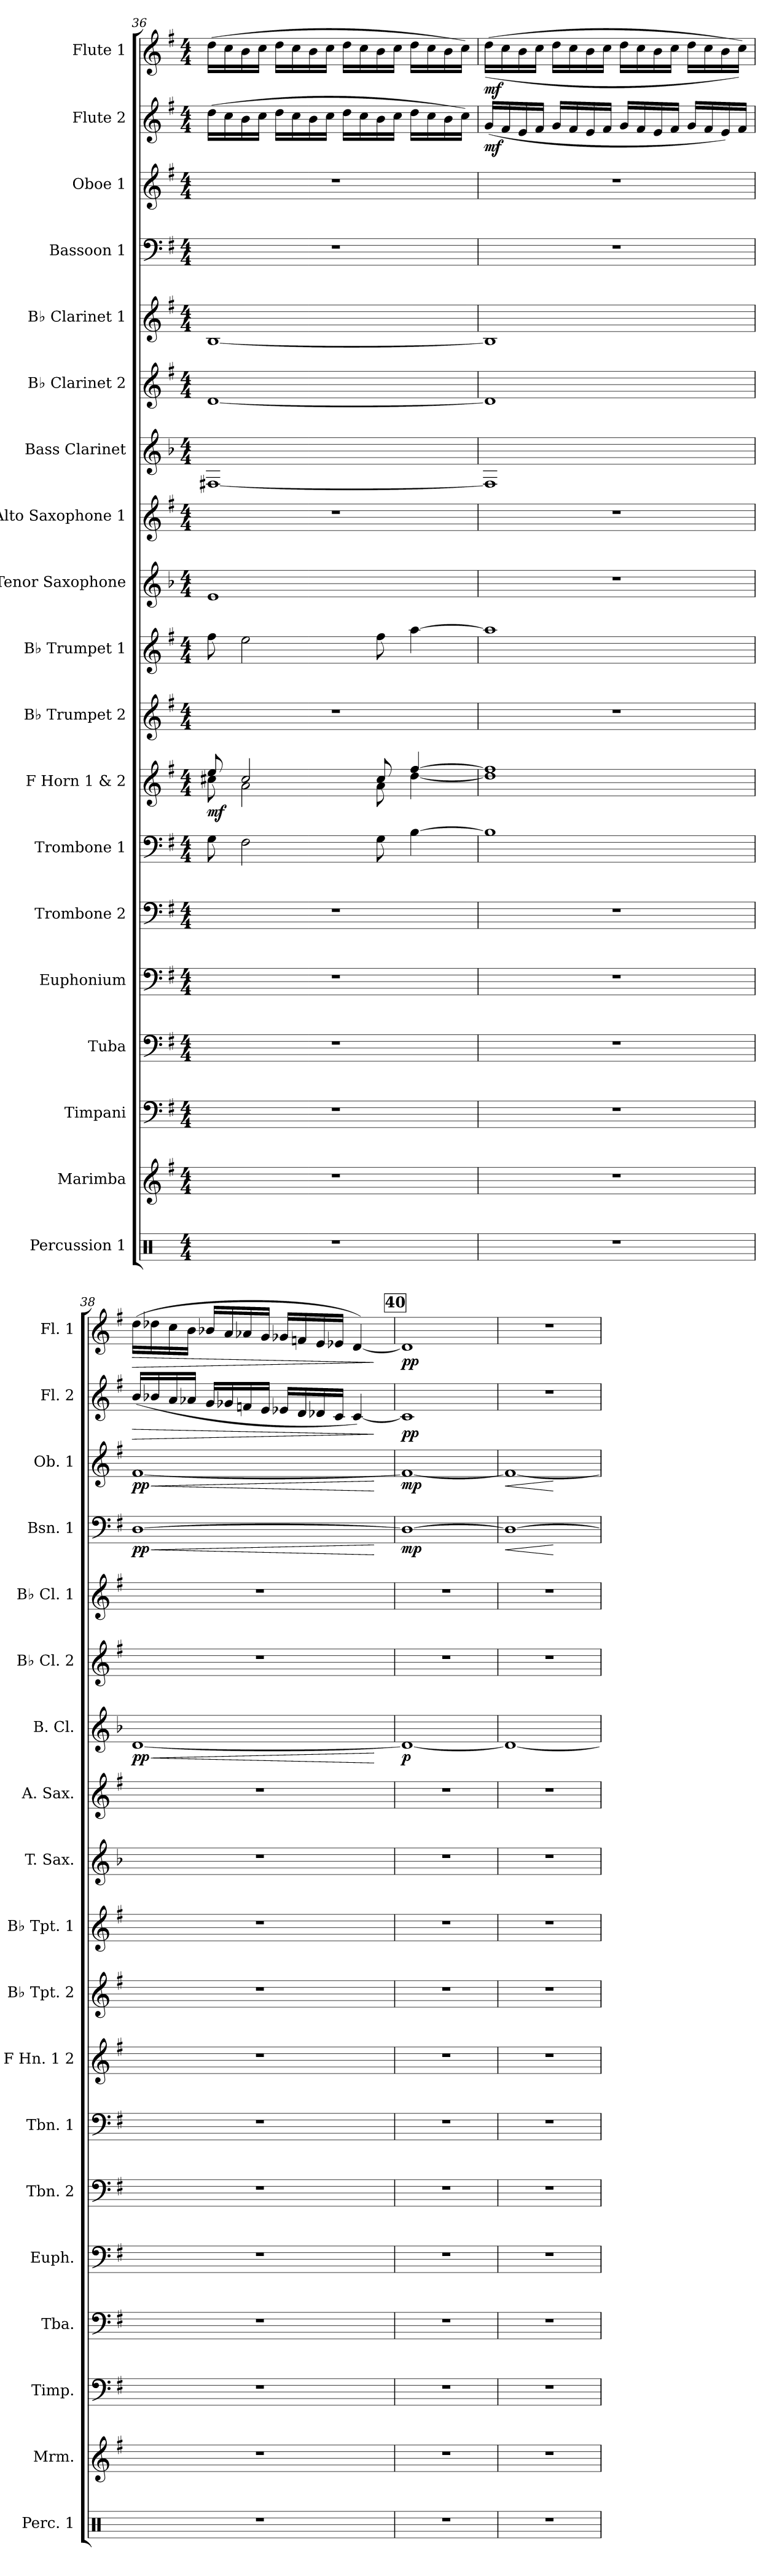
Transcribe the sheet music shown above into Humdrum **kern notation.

**kern	**kern	**kern	**kern	**kern	**kern	**kern	**kern	**dynam	**kern	**kern	**kern	**kern	**kern	**dynam	**kern	**kern	**kern	**dynam	**kern	**dynam	**kern	**dynam	**kern	**dynam
*part19	*part18	*part17	*part16	*part15	*part14	*part13	*part12	*part12	*part11	*part10	*part9	*part8	*part7	*part7	*part6	*part5	*part4	*part4	*part3	*part3	*part2	*part2	*part1	*part1
*staff19	*staff18	*staff17	*staff16	*staff15	*staff14	*staff13	*staff12	*staff12	*staff11	*staff10	*staff9	*staff8	*staff7	*staff7	*staff6	*staff5	*staff4	*staff4	*staff3	*staff3	*staff2	*staff2	*staff1	*staff1
*I"Percussion 1	*I"Marimba	*I"Timpani	*I"Tuba	*I"Euphonium	*I"Trombone 2	*I"Trombone 1	*I"F Horn 1 &amp; 2	*	*I"B♭ Trumpet 2	*I"B♭ Trumpet 1	*I"Tenor Saxophone	*I"Alto Saxophone 1	*I"Bass Clarinet	*	*I"B♭ Clarinet 2	*I"B♭ Clarinet 1	*I"Bassoon 1	*	*I"Oboe 1	*	*I"Flute 2	*	*I"Flute 1	*
*I'Perc. 1	*I'Mrm.	*I'Timp.	*I'Tba.	*I'Euph.	*I'Tbn. 2	*I'Tbn. 1	*I'F Hn. 1 2	*	*I'B♭ Tpt. 2	*I'B♭ Tpt. 1	*I'T. Sax.	*I'A. Sax.	*I'B. Cl.	*	*I'B♭ Cl. 2	*I'B♭ Cl. 1	*I'Bsn. 1	*	*I'Ob. 1	*	*I'Fl. 2	*	*I'Fl. 1	*
*clefX	*clefG2	*clefF4	*clefF4	*clefF4	*clefF4	*clefF4	*clefG2	*	*clefG2	*clefG2	*clefG2	*clefG2	*clefG2	*	*clefG2	*clefG2	*clefF4	*	*clefG2	*	*clefG2	*	*clefG2	*
*	*	*	*	*	*	*	*ITrd4c7	*	*ITrd1c2	*ITrd1c2	*ITrd8c14	*ITrd5c9	*ITrd8c14	*	*ITrd1c2	*ITrd1c2	*	*	*	*	*	*	*	*
*k[]	*k[f#]	*k[f#]	*k[f#]	*k[f#]	*k[f#]	*k[f#]	*k[]	*	*k[b-]	*k[b-]	*k[b-]	*k[b-e-]	*k[b-]	*	*k[b-]	*k[b-]	*k[f#]	*	*k[f#]	*	*k[f#]	*	*k[f#]	*
*M4/4	*M4/4	*M4/4	*M4/4	*M4/4	*M4/4	*M4/4	*M4/4	*	*M4/4	*M4/4	*M4/4	*M4/4	*M4/4	*	*M4/4	*M4/4	*M4/4	*	*M4/4	*	*M4/4	*	*M4/4	*
=36	=36	=36	=36	=36	=36	=36	=36	=36	=36	=36	=36	=36	=36	=36	=36	=36	=36	=36	=36	=36	=36	=36	=36	=36
*	*	*	*	*	*	*	*^	*	*	*	*	*	*	*	*	*	*	*	*	*	*	*	*	*
!	!	!	!	!	!	!	!	!	!LO:DY:b	!	!	!	!	!	!	!	!	!	!	!	!	!	!	!	!
1r	1r	1r	1r	1r	1r	8G\	8a/	8f#X\	mf	1r	8ee\	1E	1r	[1FF#X	.	[1c	[1A	1r	.	1r	.	(16dd\LL	.	(16dd\LL	.
.	.	.	.	.	.	.	.	.	.	.	.	.	.	.	.	.	.	.	.	.	.	16cc\	.	16cc\	.
.	.	.	.	.	.	2F#\	2f#/	2d\	.	.	2dd\	.	.	.	.	.	.	.	.	.	.	16b\	.	16b\	.
.	.	.	.	.	.	.	.	.	.	.	.	.	.	.	.	.	.	.	.	.	.	16cc\JJ	.	16cc\JJ	.
.	.	.	.	.	.	.	.	.	.	.	.	.	.	.	.	.	.	.	.	.	.	16dd\LL	.	16dd\LL	.
.	.	.	.	.	.	.	.	.	.	.	.	.	.	.	.	.	.	.	.	.	.	16cc\	.	16cc\	.
.	.	.	.	.	.	.	.	.	.	.	.	.	.	.	.	.	.	.	.	.	.	16b\	.	16b\	.
.	.	.	.	.	.	.	.	.	.	.	.	.	.	.	.	.	.	.	.	.	.	16cc\JJ	.	16cc\JJ	.
.	.	.	.	.	.	.	.	.	.	.	.	.	.	.	.	.	.	.	.	.	.	16dd\LL	.	16dd\LL	.
.	.	.	.	.	.	.	.	.	.	.	.	.	.	.	.	.	.	.	.	.	.	16cc\	.	16cc\	.
.	.	.	.	.	.	8G\	8f#/	8d\	.	.	8ee\	.	.	.	.	.	.	.	.	.	.	16b\	.	16b\	.
.	.	.	.	.	.	.	.	.	.	.	.	.	.	.	.	.	.	.	.	.	.	16cc\JJ	.	16cc\JJ	.
.	.	.	.	.	.	[4B\	[4b/	[4g\	.	.	[4gg\	.	.	.	.	.	.	.	.	.	.	16dd\LL	.	16dd\LL	.
.	.	.	.	.	.	.	.	.	.	.	.	.	.	.	.	.	.	.	.	.	.	16cc\	.	16cc\	.
.	.	.	.	.	.	.	.	.	.	.	.	.	.	.	.	.	.	.	.	.	.	16b\	.	16b\	.
.	.	.	.	.	.	.	.	.	.	.	.	.	.	.	.	.	.	.	.	.	.	16cc\JJ)	.	16cc\JJ)	.
=37	=37	=37	=37	=37	=37	=37	=37	=37	=37	=37	=37	=37	=37	=37	=37	=37	=37	=37	=37	=37	=37	=37	=37	=37	=37
!	!	!	!	!	!	!	!	!	!	!	!	!	!	!	!	!	!	!	!	!	!	!	!LO:DY:b	!	!LO:DY:b
1r	1r	1r	1r	1r	1r	1B]	1b]	1g]	.	1r	1gg]	1r	1r	1FF#]	.	1c]	1A]	1r	.	1r	.	(16g/LL	mf	((16dd\LL	mf
.	.	.	.	.	.	.	.	.	.	.	.	.	.	.	.	.	.	.	.	.	.	16f#/	.	16cc\	.
.	.	.	.	.	.	.	.	.	.	.	.	.	.	.	.	.	.	.	.	.	.	16e/	.	16b\	.
.	.	.	.	.	.	.	.	.	.	.	.	.	.	.	.	.	.	.	.	.	.	16f#/JJ	.	16cc\JJ	.
.	.	.	.	.	.	.	.	.	.	.	.	.	.	.	.	.	.	.	.	.	.	16g/LL	.	16dd\LL	.
.	.	.	.	.	.	.	.	.	.	.	.	.	.	.	.	.	.	.	.	.	.	16f#/	.	16cc\	.
.	.	.	.	.	.	.	.	.	.	.	.	.	.	.	.	.	.	.	.	.	.	16e/	.	16b\	.
.	.	.	.	.	.	.	.	.	.	.	.	.	.	.	.	.	.	.	.	.	.	16f#/JJ	.	16cc\JJ	.
.	.	.	.	.	.	.	.	.	.	.	.	.	.	.	.	.	.	.	.	.	.	16g/LL	.	16dd\LL	.
.	.	.	.	.	.	.	.	.	.	.	.	.	.	.	.	.	.	.	.	.	.	16f#/	.	16cc\	.
.	.	.	.	.	.	.	.	.	.	.	.	.	.	.	.	.	.	.	.	.	.	16e/	.	16b\	.
.	.	.	.	.	.	.	.	.	.	.	.	.	.	.	.	.	.	.	.	.	.	16f#/JJ	.	16cc\JJ	.
.	.	.	.	.	.	.	.	.	.	.	.	.	.	.	.	.	.	.	.	.	.	16g/LL	.	16dd\LL	.
.	.	.	.	.	.	.	.	.	.	.	.	.	.	.	.	.	.	.	.	.	.	16f#/	.	16cc\	.
.	.	.	.	.	.	.	.	.	.	.	.	.	.	.	.	.	.	.	.	.	.	16e/)	.	16b\	.
.	.	.	.	.	.	.	.	.	.	.	.	.	.	.	.	.	.	.	.	.	.	16f#/JJ	.	16cc\JJ))	.
*	*	*	*	*	*	*	*v	*v	*	*	*	*	*	*	*	*	*	*	*	*	*	*	*	*	*
=38	=38	=38	=38	=38	=38	=38	=38	=38	=38	=38	=38	=38	=38	=38	=38	=38	=38	=38	=38	=38	=38	=38	=38	=38
!	!	!	!	!	!	!	!	!	!	!	!	!	!	!LO:HP:b	!	!	!	!LO:HP:b	!	!LO:HP:b	!	!LO:HP:b	!	!LO:HP:b
!	!	!	!	!	!	!	!	!	!	!	!	!	!	!LO:DY:n=1:b	!	!	!	!LO:DY:n=1:b	!	!LO:DY:n=1:b	!	!	!	!
1r	1r	1r	1r	1r	1r	1r	1r	.	1r	1r	1r	1r	[1D	< pp	1r	1r	[1D	< pp	[1f#	< pp	(16b/LL	>	(16dd\LL	>
.	.	.	.	.	.	.	.	.	.	.	.	.	.	.	.	.	.	.	.	.	16b-X/	.	16dd-X\	.
.	.	.	.	.	.	.	.	.	.	.	.	.	.	.	.	.	.	.	.	.	16a/	.	16cc\	.
.	.	.	.	.	.	.	.	.	.	.	.	.	.	.	.	.	.	.	.	.	16a-X/JJ	.	16b\JJ	.
.	.	.	.	.	.	.	.	.	.	.	.	.	.	.	.	.	.	.	.	.	16g/LL	.	16b-X/LL	.
.	.	.	.	.	.	.	.	.	.	.	.	.	.	.	.	.	.	.	.	.	16g-X/	.	16a/	.
.	.	.	.	.	.	.	.	.	.	.	.	.	.	.	.	.	.	.	.	.	16fn/	.	16a-X/	.
.	.	.	.	.	.	.	.	.	.	.	.	.	.	.	.	.	.	.	.	.	16e/JJ	.	16g/JJ	.
.	.	.	.	.	.	.	.	.	.	.	.	.	.	.	.	.	.	.	.	.	16e-X/LL	.	16g-X/LL	.
.	.	.	.	.	.	.	.	.	.	.	.	.	.	.	.	.	.	.	.	.	16d/	.	16fn/	.
.	.	.	.	.	.	.	.	.	.	.	.	.	.	.	.	.	.	.	.	.	16d-X/	.	16e/	.
.	.	.	.	.	.	.	.	.	.	.	.	.	.	.	.	.	.	.	.	.	16c/JJ	.	16e-X/JJ	.
.	.	.	.	.	.	.	.	.	.	.	.	.	.	.	.	.	.	.	.	.	[4c/)	.	[4d/)	.
.	.	.	.	.	.	.	.	.	.	.	.	.	.	[	.	.	.	[	.	[	.	]	.	]
!!LO:REH:place=s1:a:B:fs=14:t=40
=39	=39	=39	=39	=39	=39	=39	=39	=39	=39	=39	=39	=39	=39	=39	=39	=39	=39	=39	=39	=39	=39	=39	=39	=39
!	!	!	!	!	!	!	!	!	!	!	!	!	!	!LO:DY:b	!	!	!	!LO:DY:b	!	!LO:DY:b	!	!LO:DY:b	!	!LO:DY:b
1r	1r	1r	1r	1r	1r	1r	1r	.	1r	1r	1r	1r	1D_	p	1r	1r	1D_	mp	1f#_	mp	1c]	pp	1d]	pp
=40	=40	=40	=40	=40	=40	=40	=40	=40	=40	=40	=40	=40	=40	=40	=40	=40	=40	=40	=40	=40	=40	=40	=40	=40
!	!	!	!	!	!	!	!	!	!	!	!	!	!	!	!	!	!	!LO:HP:b	!	!LO:HP:b	!	!	!	!
1r	1r	1r	1r	1r	1r	1r	1r	.	1r	1r	1r	1r	1D_	.	1r	1r	1D_	<	1f#_	<	1r	.	1r	.
.	.	.	.	.	.	.	.	.	.	.	.	.	.	.	.	.	.	[	.	[	.	.	.	.
=	=	=	=	=	=	=	=	=	=	=	=	=	=	=	=	=	=	=	=	=	=	=	=	=
*-	*-	*-	*-	*-	*-	*-	*-	*-	*-	*-	*-	*-	*-	*-	*-	*-	*-	*-	*-	*-	*-	*-	*-	*-
